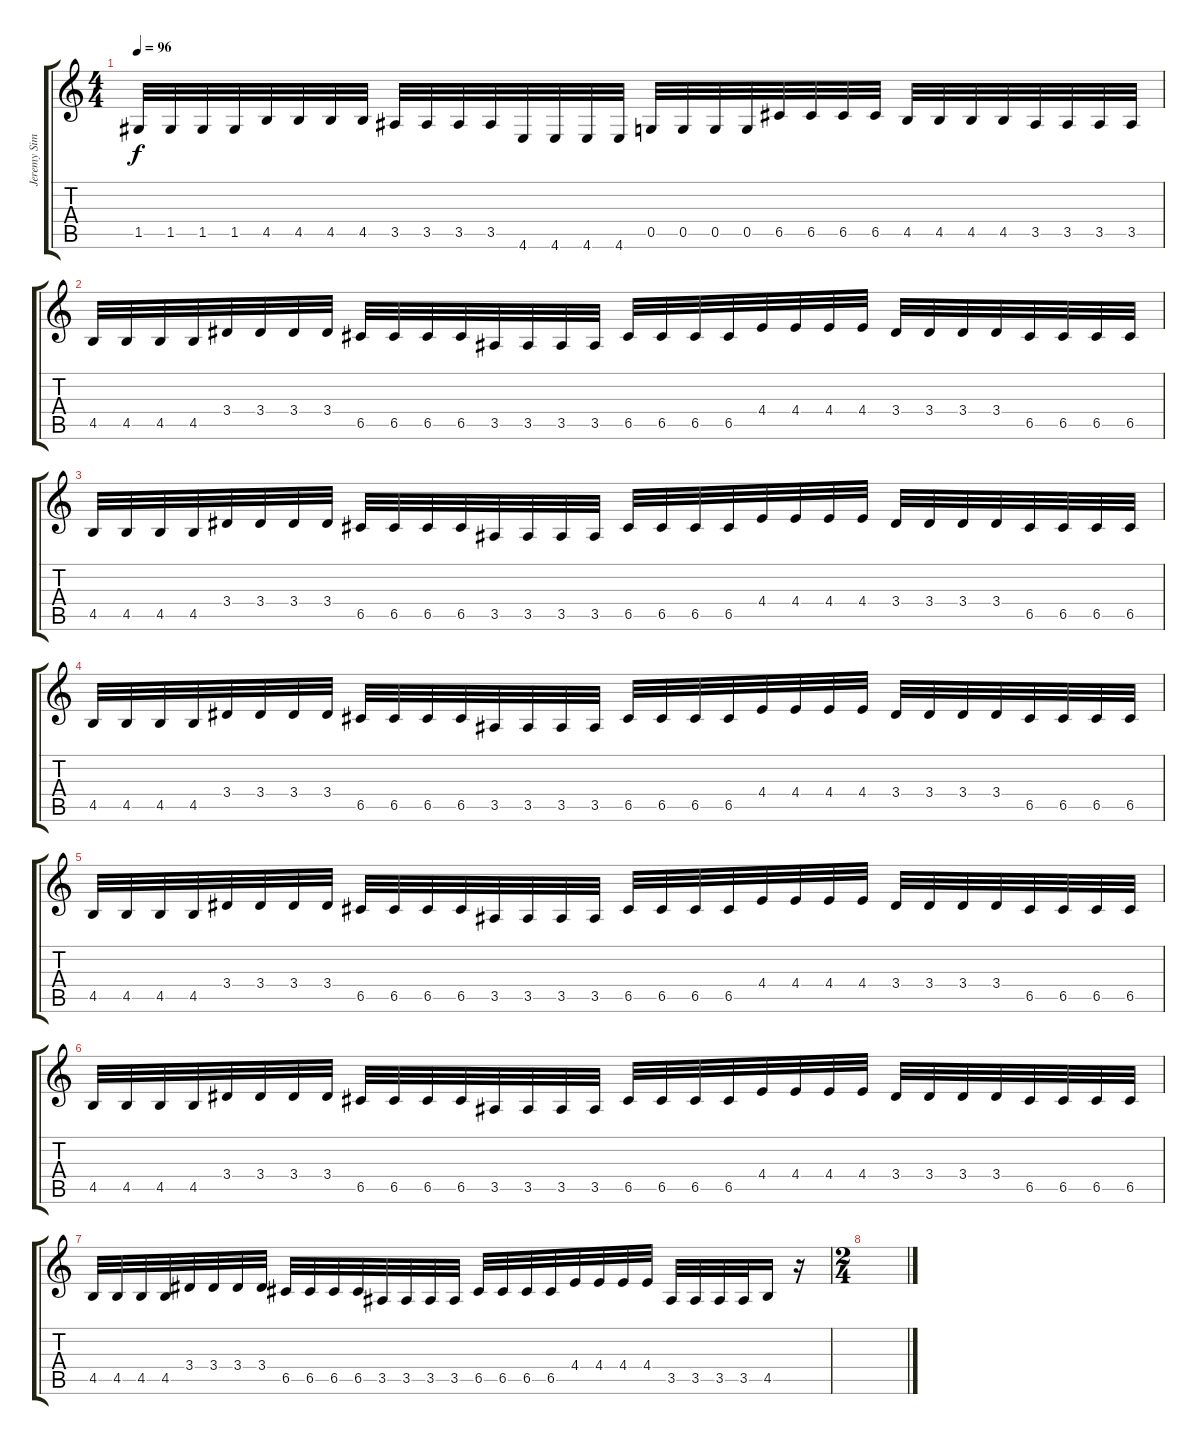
\track ("Jeremy Sims ----Lead Guitar" "Jeremy Sim") {instrument distortionguitar}
\staff {score tabs}
\tuning (D4 A3 F3 C3 G2 C2) {hide}
\ts (4 4)
\tempo 96
\clef g2
\ks c
1.5.32{dy f} 1.5.32 1.5.32 1.5.32 4.5.32 4.5.32 4.5.32 4.5.32 3.5.32 3.5.32 3.5.32 3.5.32 4.6.32 4.6.32 4.6.32 4.6.32 0.5.32 0.5.32 0.5.32 0.5.32 6.5.32 6.5.32 6.5.32 6.5.32 4.5.32 4.5.32 4.5.32 4.5.32 3.5.32 3.5.32 3.5.32 3.5.32 |
4.5.32 4.5.32 4.5.32 4.5.32 3.4.32 3.4.32 3.4.32 3.4.32 6.5.32 6.5.32 6.5.32 6.5.32 3.5.32 3.5.32 3.5.32 3.5.32 6.5.32 6.5.32 6.5.32 6.5.32 4.4.32 4.4.32 4.4.32 4.4.32 3.4.32 3.4.32 3.4.32 3.4.32 6.5.32 6.5.32 6.5.32 6.5.32 |
4.5.32 4.5.32 4.5.32 4.5.32 3.4.32 3.4.32 3.4.32 3.4.32 6.5.32 6.5.32 6.5.32 6.5.32 3.5.32 3.5.32 3.5.32 3.5.32 6.5.32 6.5.32 6.5.32 6.5.32 4.4.32 4.4.32 4.4.32 4.4.32 3.4.32 3.4.32 3.4.32 3.4.32 6.5.32 6.5.32 6.5.32 6.5.32 |
4.5.32 4.5.32 4.5.32 4.5.32 3.4.32 3.4.32 3.4.32 3.4.32 6.5.32 6.5.32 6.5.32 6.5.32 3.5.32 3.5.32 3.5.32 3.5.32 6.5.32 6.5.32 6.5.32 6.5.32 4.4.32 4.4.32 4.4.32 4.4.32 3.4.32 3.4.32 3.4.32 3.4.32 6.5.32 6.5.32 6.5.32 6.5.32 |
4.5.32 4.5.32 4.5.32 4.5.32 3.4.32 3.4.32 3.4.32 3.4.32 6.5.32 6.5.32 6.5.32 6.5.32 3.5.32 3.5.32 3.5.32 3.5.32 6.5.32 6.5.32 6.5.32 6.5.32 4.4.32 4.4.32 4.4.32 4.4.32 3.4.32 3.4.32 3.4.32 3.4.32 6.5.32 6.5.32 6.5.32 6.5.32 |
4.5.32 4.5.32 4.5.32 4.5.32 3.4.32 3.4.32 3.4.32 3.4.32 6.5.32 6.5.32 6.5.32 6.5.32 3.5.32 3.5.32 3.5.32 3.5.32 6.5.32 6.5.32 6.5.32 6.5.32 4.4.32 4.4.32 4.4.32 4.4.32 3.4.32 3.4.32 3.4.32 3.4.32 6.5.32 6.5.32 6.5.32 6.5.32 |
4.5.32 4.5.32 4.5.32 4.5.32 3.4.32 3.4.32 3.4.32 3.4.32 6.5.32 6.5.32 6.5.32 6.5.32 3.5.32 3.5.32 3.5.32 3.5.32 6.5.32 6.5.32 6.5.32 6.5.32 4.4.32 4.4.32 4.4.32 4.4.32 3.5.32 3.5.32 3.5.32 3.5.32 4.5.16 r.16 |
\ts (2 4)
